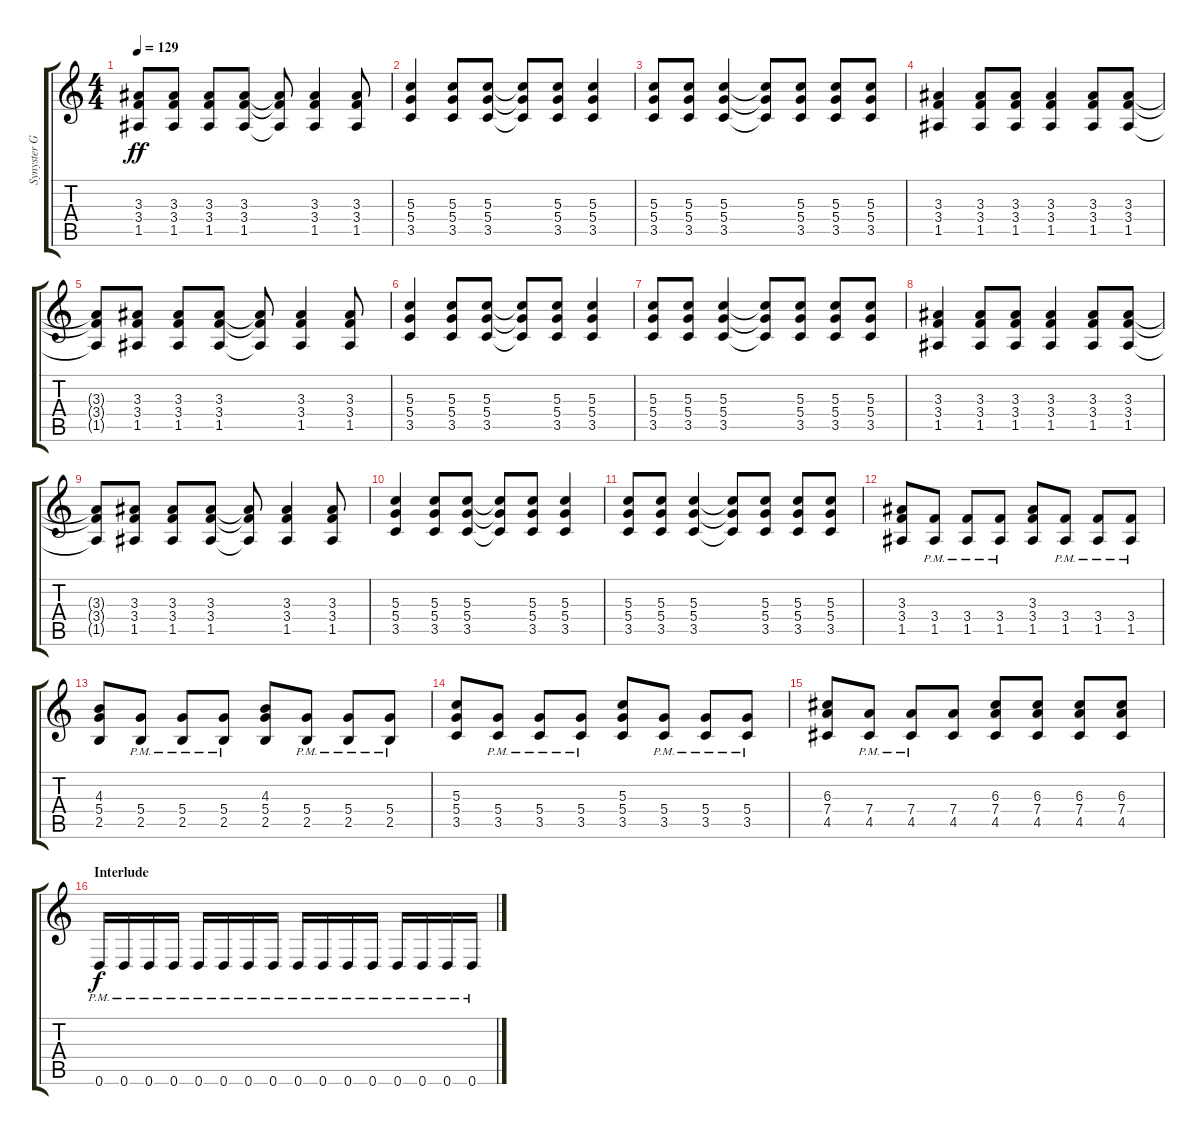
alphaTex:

\track ("Synyster Gates (Rhythm)" "Synyster G") {instrument distortionguitar}
\staff {score tabs}
\tuning (E4 B3 G3 D3 A2 D2) {hide}
\ts (4 4)
\tempo 129
\clef g2
\ks c
(3.3{t} 3.4{t} 1.5{t}).8{dy ff} (3.3 3.4 1.5).8 (3.3 3.4 1.5).8 (3.3 3.4 1.5).8 (3.3{t} 3.4{t} 1.5{t}).8 (3.3 3.4 1.5).4 (3.3 3.4 1.5).8 |
(5.3 5.4 3.5).4 (5.3 5.4 3.5).8 (5.3 5.4 3.5).8 (5.3{t} 5.4{t} 3.5{t}).8 (5.3 5.4 3.5).8 (5.3 5.4 3.5).4 |
(5.3 5.4 3.5).8 (5.3 5.4 3.5).8 (5.3 5.4 3.5).4 (5.3{t} 5.4{t} 3.5{t}).8 (5.3 5.4 3.5).8 (5.3 5.4 3.5).8 (5.3 5.4 3.5).8 |
(3.3 3.4 1.5).4 (3.3 3.4 1.5).8 (3.3 3.4 1.5).8 (3.3 3.4 1.5).4 (3.3 3.4 1.5).8 (3.3 3.4 1.5).8 |
(3.3{t} 3.4{t} 1.5{t}).8 (3.3 3.4 1.5).8 (3.3 3.4 1.5).8 (3.3 3.4 1.5).8 (3.3{t} 3.4{t} 1.5{t}).8 (3.3 3.4 1.5).4 (3.3 3.4 1.5).8 |
(5.3 5.4 3.5).4 (5.3 5.4 3.5).8 (5.3 5.4 3.5).8 (5.3{t} 5.4{t} 3.5{t}).8 (5.3 5.4 3.5).8 (5.3 5.4 3.5).4 |
(5.3 5.4 3.5).8 (5.3 5.4 3.5).8 (5.3 5.4 3.5).4 (5.3{t} 5.4{t} 3.5{t}).8 (5.3 5.4 3.5).8 (5.3 5.4 3.5).8 (5.3 5.4 3.5).8 |
(3.3 3.4 1.5).4 (3.3 3.4 1.5).8 (3.3 3.4 1.5).8 (3.3 3.4 1.5).4 (3.3 3.4 1.5).8 (3.3 3.4 1.5).8 |
(3.3{t} 3.4{t} 1.5{t}).8 (3.3 3.4 1.5).8 (3.3 3.4 1.5).8 (3.3 3.4 1.5).8 (3.3{t} 3.4{t} 1.5{t}).8 (3.3 3.4 1.5).4 (3.3 3.4 1.5).8 |
(5.3 5.4 3.5).4 (5.3 5.4 3.5).8 (5.3 5.4 3.5).8 (5.3{t} 5.4{t} 3.5{t}).8 (5.3 5.4 3.5).8 (5.3 5.4 3.5).4 |
(5.3 5.4 3.5).8 (5.3 5.4 3.5).8 (5.3 5.4 3.5).4 (5.3{t} 5.4{t} 3.5{t}).8 (5.3 5.4 3.5).8 (5.3 5.4 3.5).8 (5.3 5.4 3.5).8 |
(3.3 3.4 1.5).8 (3.4{pm} 1.5{pm}).8 (3.4{pm} 1.5{pm}).8 (3.4{pm} 1.5{pm}).8 (3.3 3.4 1.5).8 (3.4{pm} 1.5{pm}).8 (3.4{pm} 1.5{pm}).8 (3.4{pm} 1.5{pm}).8 |
(4.3 5.4 2.5).8 (5.4{pm} 2.5{pm}).8 (5.4{pm} 2.5{pm}).8 (5.4{pm} 2.5{pm}).8 (4.3 5.4 2.5).8 (5.4{pm} 2.5{pm}).8 (5.4{pm} 2.5{pm}).8 (5.4{pm} 2.5{pm}).8 |
(5.3 5.4 3.5).8 (5.4{pm} 3.5).8 (5.4{pm} 3.5{pm}).8 (5.4{pm} 3.5{pm}).8 (5.3 5.4 3.5).8 (5.4{pm} 3.5{pm}).8 (5.4{pm} 3.5{pm}).8 (5.4{pm} 3.5{pm}).8 |
(6.3 7.4 4.5).8 (7.4{pm} 4.5{pm}).8 (7.4{pm} 4.5{pm}).8 (7.4 4.5).8 (6.3 7.4 4.5).8 (6.3 7.4 4.5).8 (6.3 7.4 4.5).8 (6.3 7.4 4.5).8 |
\section ("" "Interlude")
0.6{pm}.16{dy f} 0.6{pm}.16 0.6{pm}.16 0.6{pm}.16 0.6{pm}.16 0.6{pm}.16 0.6{pm}.16 0.6{pm}.16 0.6{pm}.16 0.6{pm}.16 0.6{pm}.16 0.6{pm}.16 0.6{pm}.16 0.6{pm}.16 0.6{pm}.16 0.6{pm}.16
